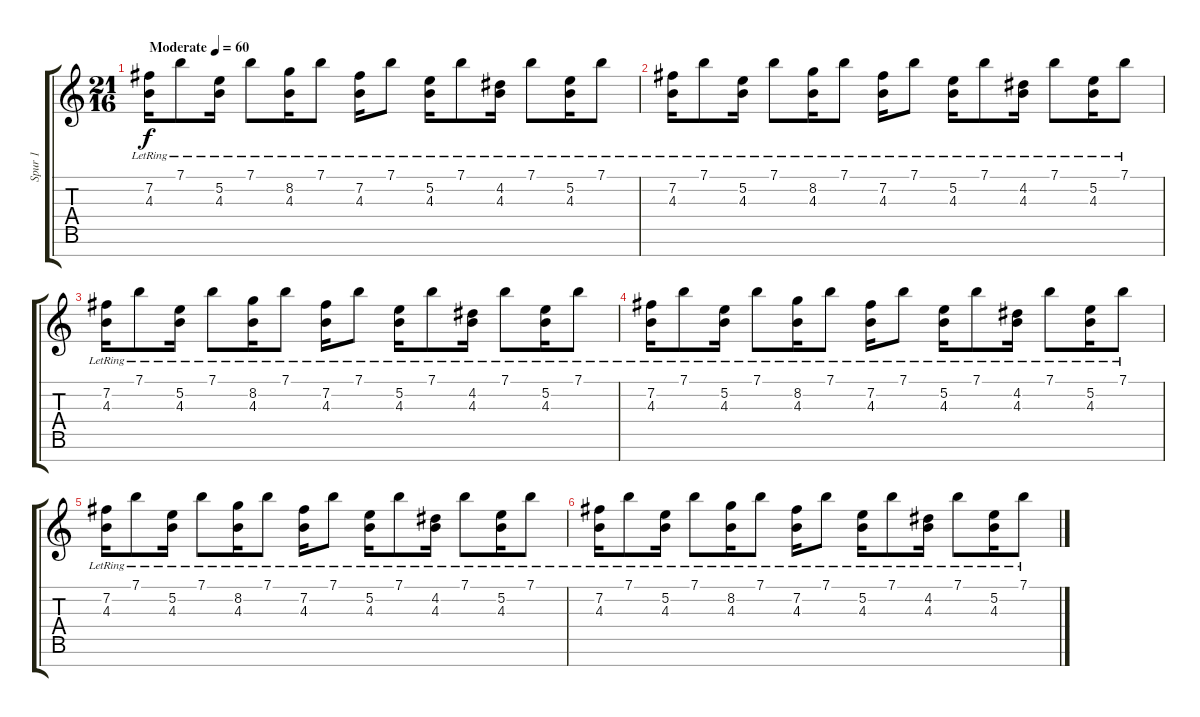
\track ("Spur 1" "Spur 1") {instrument acousticguitarsteel}
\staff {score tabs}
\tuning (E4 B3 G3 D3 A2 E2 B1) {hide}
\ts (21 16)
\tempo (60 "Moderate")
\clef g2
\ks c
(7.2{lr} 4.3{lr}).16{dy f volume 13 instrument acousticguitarsteel} 7.1{lr}.8 (5.2{lr} 4.3{lr}).16 7.1{lr}.8 (8.2{lr} 4.3{lr}).16 7.1{lr}.8 (7.2{lr} 4.3{lr}).16 7.1{lr}.8 (5.2{lr} 4.3{lr}).16 7.1{lr}.8 (4.2{lr} 4.3{lr}).16 7.1{lr}.8 (5.2{lr} 4.3{lr}).16 7.1{lr}.8 |
(7.2{lr} 4.3{lr}).16 7.1{lr}.8 (5.2{lr} 4.3{lr}).16 7.1{lr}.8 (8.2{lr} 4.3{lr}).16 7.1{lr}.8 (7.2{lr} 4.3{lr}).16 7.1{lr}.8 (5.2{lr} 4.3{lr}).16 7.1{lr}.8 (4.2{lr} 4.3{lr}).16 7.1{lr}.8 (5.2{lr} 4.3{lr}).16 7.1{lr}.8 |
(7.2{lr} 4.3{lr}).16 7.1{lr}.8 (5.2{lr} 4.3{lr}).16 7.1{lr}.8 (8.2{lr} 4.3{lr}).16 7.1{lr}.8 (7.2{lr} 4.3{lr}).16 7.1{lr}.8 (5.2{lr} 4.3{lr}).16 7.1{lr}.8 (4.2{lr} 4.3{lr}).16 7.1{lr}.8 (5.2{lr} 4.3{lr}).16 7.1{lr}.8 |
(7.2{lr} 4.3{lr}).16 7.1{lr}.8 (5.2{lr} 4.3{lr}).16 7.1{lr}.8 (8.2{lr} 4.3{lr}).16 7.1{lr}.8 (7.2{lr} 4.3{lr}).16 7.1{lr}.8 (5.2{lr} 4.3{lr}).16 7.1{lr}.8 (4.2{lr} 4.3{lr}).16 7.1{lr}.8 (5.2{lr} 4.3{lr}).16 7.1{lr}.8 |
(7.2{lr} 4.3{lr}).16 7.1{lr}.8 (5.2{lr} 4.3{lr}).16 7.1{lr}.8 (8.2{lr} 4.3{lr}).16 7.1{lr}.8 (7.2{lr} 4.3{lr}).16 7.1{lr}.8 (5.2{lr} 4.3{lr}).16 7.1{lr}.8 (4.2{lr} 4.3{lr}).16 7.1{lr}.8 (5.2{lr} 4.3{lr}).16 7.1{lr}.8 |
(7.2{lr} 4.3{lr}).16{volume 11} 7.1{lr}.8 (5.2{lr} 4.3{lr}).16 7.1{lr}.8 (8.2{lr} 4.3{lr}).16 7.1{lr}.8 (7.2{lr} 4.3{lr}).16 7.1{lr}.8 (5.2{lr} 4.3{lr}).16 7.1{lr}.8 (4.2{lr} 4.3{lr}).16 7.1{lr}.8 (5.2{lr} 4.3{lr}).16 7.1{lr}.8
